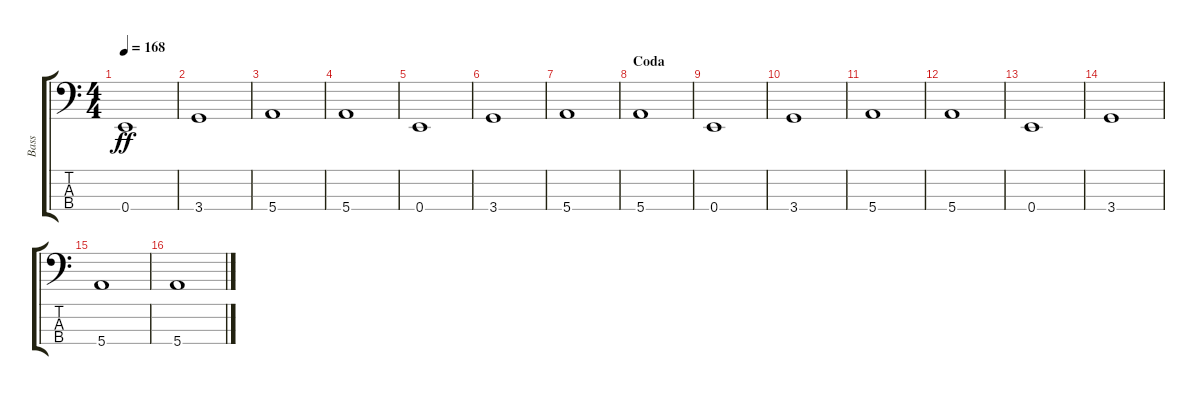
\track ("Bass" "Bass") {instrument electricbasspick}
\staff {score tabs}
\tuning (G2 D2 A1 E1) {hide}
\ts (4 4)
\tempo 168
\clef f4
\ks c
0.4.1{dy ff} |
3.4.1 |
5.4.1 |
5.4.1 |
0.4.1 |
3.4.1 |
5.4.1 |
\section ("" "Coda")
5.4.1 |
0.4.1 |
3.4.1 |
5.4.1 |
5.4.1 |
0.4.1 |
3.4.1 |
5.4.1 |
5.4.1
